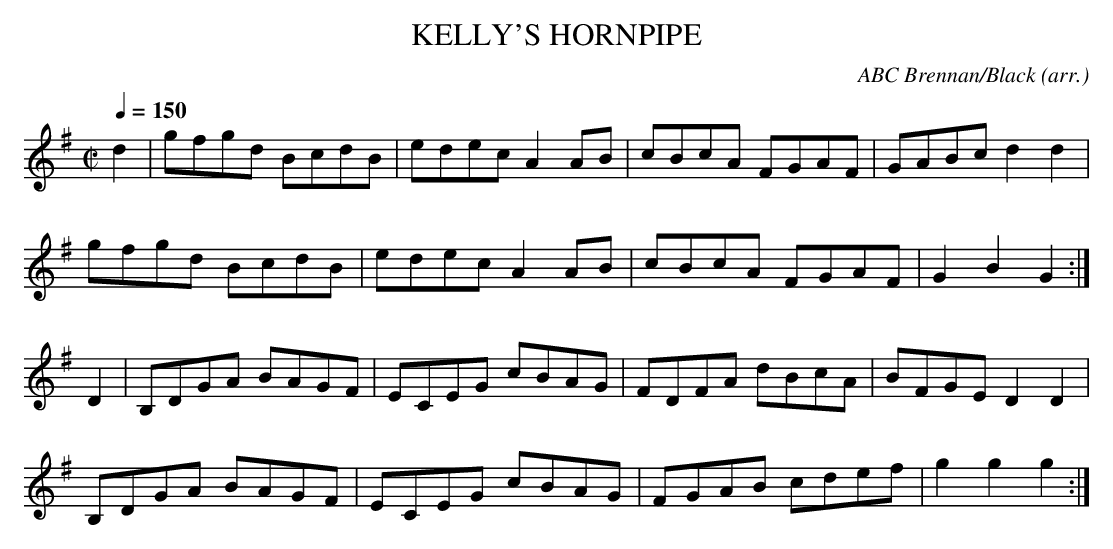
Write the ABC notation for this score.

X:1
T:KELLY'S HORNPIPE
C:ABC Brennan/Black (arr.)
Q:1/4=150
M:C|
L:1/8 % dotted rhythm
K:G
d2|gfgd BcdB|edec A2AB|cBcA FGAF|GABc d2d2|
gfgd BcdB|edec A2AB|cBcA FGAF|G2B2G2:|
D2|B,DGA BAGF|ECEG cBAG|FDFA dBcA|BFGE D2D2|
B,DGA BAGF|ECEG cBAG|FGAB cdef|g2g2g2:|
